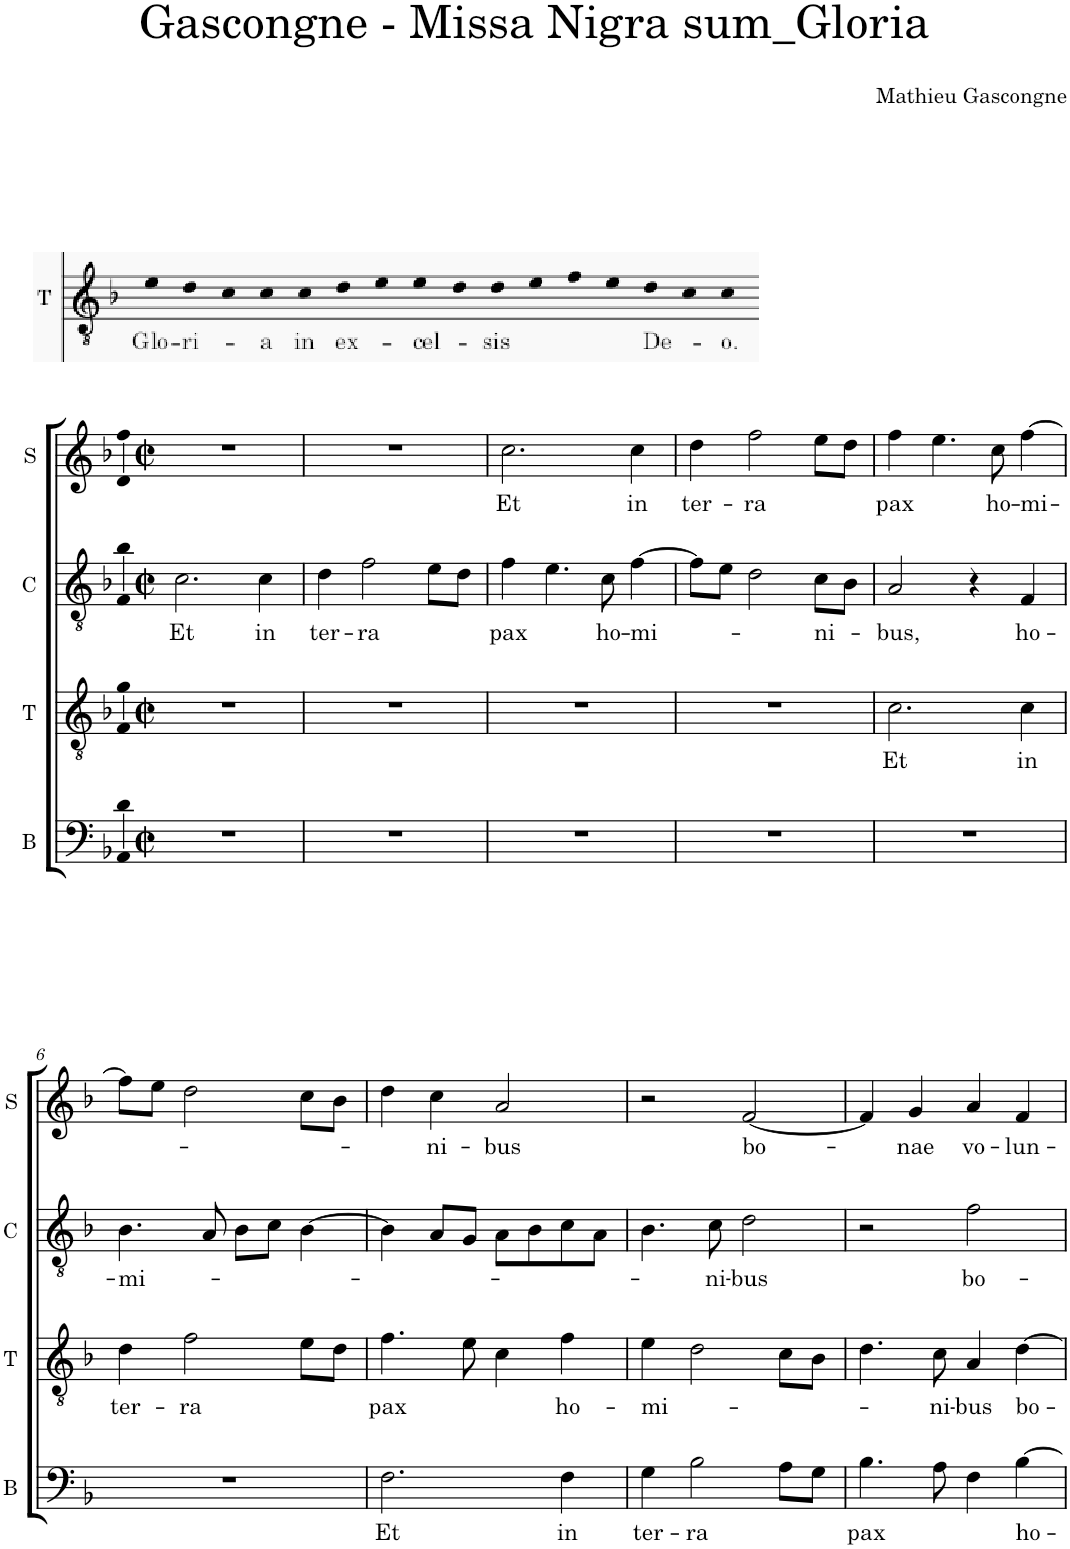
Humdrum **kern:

**kern	**text	**kern	**text	**kern	**text	**kern	**text
*part4	*part4	*part3	*part3	*part2	*part2	*part1	*part1
*staff4	*staff4	*staff3	*staff3	*staff2	*staff2	*staff1	*staff1
*I"B	*	*I"T	*	*I"C	*	*I"S	*
*I'B	*	*I'T	*	*I'C	*	*I'S	*
*clefF4	*	*clefGv2	*	*clefGv2	*	*clefG2	*
*	*	*	*	*Trd4c7	*	*	*
*k[b-]	*	*k[b-]	*	*k[b-]	*	*k[b-]	*
*M2/2	*	*M2/2	*	*M2/2	*	*M2/2	*
*met(c|)	*	*met(c|)	*	*met(c|)	*	*met(c|)	*
=1	=1	=1	=1	=1	=1	=1	=1
!	!	!	!	!	!LO:LY:b	!	!
1r	.	1r	.	2.c\	Et	1r	.
!	!	!	!	!	!LO:LY:b	!	!
.	.	.	.	4c\	in	.	.
=2	=2	=2	=2	=2	=2	=2	=2
!	!	!	!	!	!LO:LY:b	!	!
1r	.	1r	.	4d\	ter-	1r	.
!	!	!	!	!	!LO:LY:b	!	!
.	.	.	.	2f\	ra	.	.
.	.	.	.	8e\L	.	.	.
.	.	.	.	8d\J	.	.	.
=3	=3	=3	=3	=3	=3	=3	=3
!	!	!	!	!	!LO:LY:b	!	!LO:LY:b
1r	.	1r	.	4f\	-pax	2.cc\	Et
.	.	.	.	4.e\	.	.	.
!	!	!	!	!	!LO:LY:b	!	!
.	.	.	.	8c\	ho-	.	.
!	!	!	!	!	!LO:LY:b	!	!LO:LY:b
.	.	.	.	[4f\	-mi-	4cc\	in
=4	=4	=4	=4	=4	=4	=4	=4
!	!	!	!	!	!	!	!LO:LY:b
1r	.	1r	.	8f\L]	.	4dd\	ter-
.	.	.	.	8e\J	.	.	.
!	!	!	!	!	!	!	!LO:LY:b
.	.	.	.	2d\	.	2ff\	ra
!	!	!	!	!	!LO:LY:b	!	!
.	.	.	.	8c\L	-ni-	8ee\L	.
.	.	.	.	8B-\J	.	8dd\J	.
=5	=5	=5	=5	=5	=5	=5	=5
!	!	!	!LO:LY:b	!	!LO:LY:b	!	!LO:LY:b
1r	.	2.c\	Et	2A/	-bus,	4ff\	pax
.	.	.	.	.	.	4.ee\	.
.	.	.	.	4r	.	.	.
!	!	!	!	!	!	!	!LO:LY:b
.	.	.	.	.	.	8cc\	ho-
!	!	!	!LO:LY:b	!	!LO:LY:b	!	!LO:LY:b
.	.	4c\	in	4F/	ho-	[4ff\	-mi-
!!LO:LB:g=z
=6	=6	=6	=6	=6	=6	=6	=6
!	!	!	!LO:LY:b	!	!LO:LY:b	!	!
1r	.	4d\	ter-	4.B-\	-mi-	8ff\L]	.
.	.	.	.	.	.	8ee\J	.
!	!	!	!LO:LY:b	!	!	!	!
.	.	2f\	ra	.	.	2dd\	.
.	.	.	.	8A/	.	.	.
.	.	.	.	8B-\L	.	.	.
.	.	.	.	8c\J	.	.	.
.	.	8e\L	.	[4B-\	.	8cc\L	.
.	.	8d\J	.	.	.	8b-\J	.
=7	=7	=7	=7	=7	=7	=7	=7
!	!LO:LY:b	!	!LO:LY:b	!	!	!	!
2.F\	Et	4.f\	pax	4B-\]	.	4dd\	.
!	!	!	!	!	!	!	!LO:LY:b
.	.	.	.	8A/L	.	4cc\	-ni-
.	.	8e\	.	8G/J	.	.	.
!	!	!	!	!	!	!	!LO:LY:b
.	.	4c\	.	8A\L	.	2a/	-bus
.	.	.	.	8B-\	.	.	.
!	!LO:LY:b	!	!LO:LY:b	!	!	!	!
4F\	in	4f\	ho-	8c\	.	.	.
.	.	.	.	8A\J	.	.	.
=8	=8	=8	=8	=8	=8	=8	=8
!	!LO:LY:b	!	!LO:LY:b	!	!	!	!
4G\	ter-	4e\	-mi-	4.B-\	.	2r	.
!	!LO:LY:b	!	!	!	!	!	!
2B-\	ra	2d\	.	.	.	.	.
!	!	!	!	!	!LO:LY:b	!	!
.	.	.	.	8c\	-ni-	.	.
!	!	!	!	!	!LO:LY:b	!	!LO:LY:b
.	.	.	.	2d\	-bus	[2f/	bo-
8A\L	.	8c\L	.	.	.	.	.
8G\J	.	8B-\J	.	.	.	.	.
=9	=9	=9	=9	=9	=9	=9	=9
!	!LO:LY:b	!	!	!	!	!	!
4.B-\	pax	4.d\	.	2r	.	4f/]	.
!	!	!	!	!	!	!	!LO:LY:b
.	.	.	.	.	.	4g/	-nae
!	!	!	!LO:LY:b	!	!	!	!
8A\	.	8c\	-ni-	.	.	.	.
!	!	!	!LO:LY:b	!	!LO:LY:b	!	!LO:LY:b
4F\	.	4A/	-bus	2f\	bo-	4a/	vo-
!	!LO:LY:b	!	!LO:LY:b	!	!	!	!LO:LY:b
[4B-\	ho-	[4d\	bo-	.	.	4f/	-lun-
=	=	=	=	=	=	=	=
*-	*-	*-	*-	*-	*-	*-	*-
